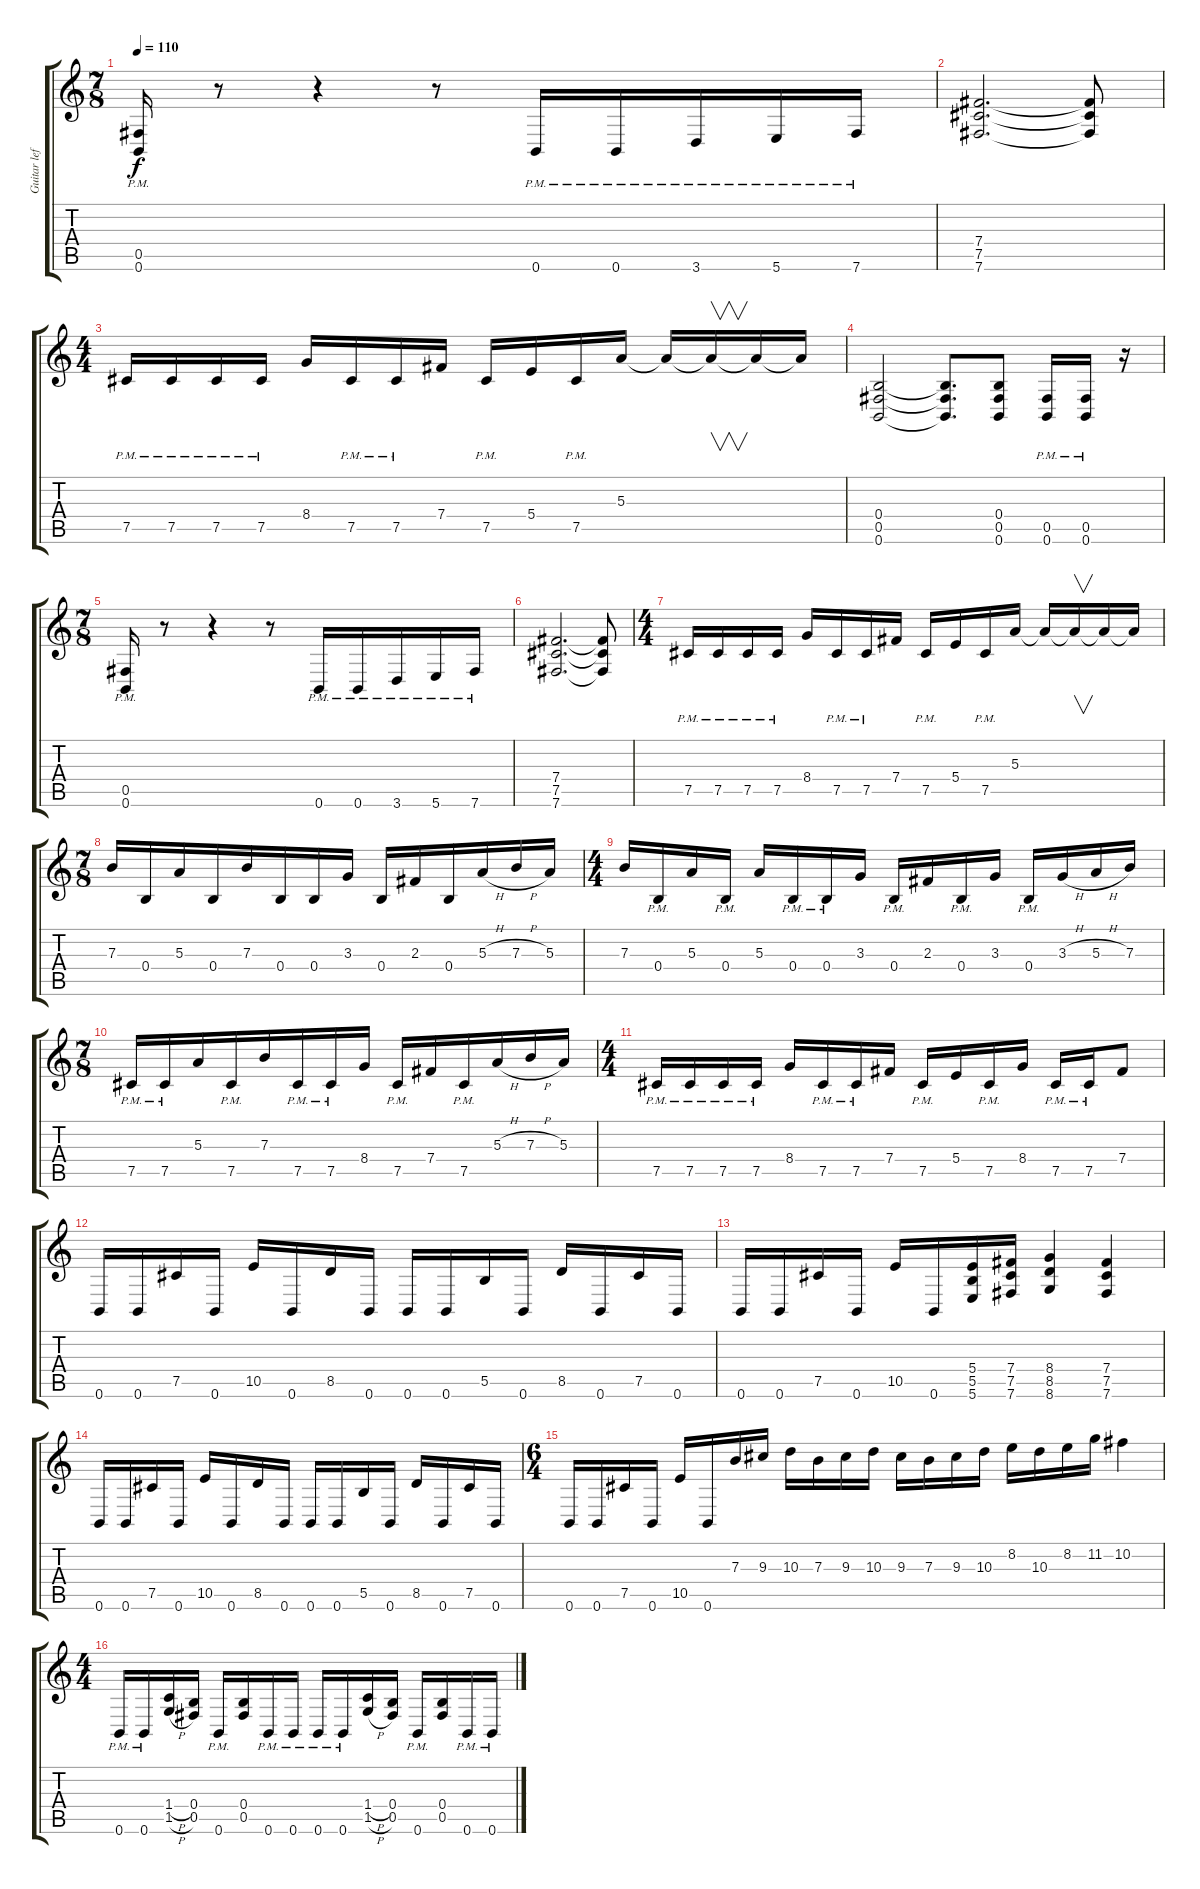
\track ("Guitar left" "Guitar lef") {instrument distortionguitar}
\staff {score tabs}
\tuning (Db4 Ab3 E3 B2 Gb2 B1) {hide}
\ts (7 8)
\tempo 110
\clef g2
\ks c
(0.5{pm} 0.6{pm}).16{dy f} r.8 r.4 r.8 0.6{pm}.16 0.6{pm}.16 3.6{pm}.16 5.6{pm}.16 7.6{pm}.16 |
(7.4 7.5 7.6).2{d} (7.4{t} 7.5{t} 7.6{t}).8 |
\ts (4 4)
7.5{pm}.16 7.5{pm}.16 7.5{pm}.16 7.5{pm}.16 8.4.16 7.5{pm}.16 7.5{pm}.16 7.4.16 7.5{pm}.16 5.4.16 7.5{pm}.16 5.3.16{instrument guitarharmonics} 5.3{t}.16 5.3{t}.16{v} 5.3{t}.16 5.3{t}.16 |
(0.4 0.5 0.6).2{instrument distortionguitar} (0.4{t} 0.5{t} 0.6{t}).8{d} (0.4 0.5 0.6).8 (0.5{pm} 0.6{pm}).16 (0.5{pm} 0.6{pm}).16 r.16 |
\ts (7 8)
(0.5{pm} 0.6{pm}).16 r.8 r.4 r.8 0.6{pm}.16 0.6{pm}.16 3.6{pm}.16 5.6{pm}.16 7.6{pm}.16 |
(7.4 7.5 7.6).2{d} (7.4{t} 7.5{t} 7.6{t}).8 |
\ts (4 4)
7.5{pm}.16 7.5{pm}.16 7.5{pm}.16 7.5{pm}.16 8.4.16 7.5{pm}.16 7.5{pm}.16 7.4.16 7.5{pm}.16 5.4.16 7.5{pm}.16 5.3.16{instrument guitarharmonics} 5.3{t}.16 5.3{t}.16{v} 5.3{t}.16 5.3{t}.16 |
\ts (7 8)
7.3.16{instrument distortionguitar} 0.4.16 5.3.16 0.4.16 7.3.16 0.4.16 0.4.16 3.3.16 0.4.16 2.3.16 0.4.16 5.3{h}.16 7.3{h}.16 5.3.16 |
\ts (4 4)
7.3.16 0.4{pm}.16 5.3.16 0.4{pm}.16 5.3.16 0.4{pm}.16 0.4{pm}.16 3.3.16 0.4{pm}.16 2.3.16 0.4{pm}.16 3.3.16 0.4{pm}.16 3.3{h}.16 5.3{h}.16 7.3.16 |
\ts (7 8)
7.5{pm}.16 7.5{pm}.16 5.3.16 7.5{pm}.16 7.3.16 7.5{pm}.16 7.5{pm}.16 8.4.16 7.5{pm}.16 7.4.16 7.5{pm}.16 5.3{h}.16 7.3{h}.16 5.3.16 |
\ts (4 4)
7.5{pm}.16 7.5{pm}.16 7.5{pm}.16 7.5{pm}.16 8.4.16 7.5{pm}.16 7.5{pm}.16 7.4.16 7.5{pm}.16 5.4.16 7.5{pm}.16 8.4.16 7.5{pm}.16 7.5{pm}.16 7.4.8 |
0.6.16 0.6.16 7.5.16 0.6.16 10.5.16 0.6.16 8.5.16 0.6.16 0.6.16 0.6.16 5.5.16 0.6.16 8.5.16 0.6.16 7.5.16 0.6.16 |
0.6.16 0.6.16 7.5.16 0.6.16 10.5.16 0.6.16 (5.4 5.5 5.6).16 (7.4 7.5 7.6).16 (8.4 8.5 8.6).4 (7.4 7.5 7.6).4 |
0.6.16 0.6.16 7.5.16 0.6.16 10.5.16 0.6.16 8.5.16 0.6.16 0.6.16 0.6.16 5.5.16 0.6.16 8.5.16 0.6.16 7.5.16 0.6.16 |
\ts (6 4)
0.6.16 0.6.16 7.5.16 0.6.16 10.5.16 0.6.16 7.3.16 9.3.16 10.3.16 7.3.16 9.3.16 10.3.16 9.3.16 7.3.16 9.3.16 10.3.16 8.2.16 10.3.16 8.2.16 11.2.16 10.2.4 |
\ts (4 4)
0.6{pm}.16 0.6{pm}.16 (1.4{h} 1.5{h}).16 (0.4 0.5).16 0.6{pm}.16 (0.4 0.5).16 0.6{pm}.16 0.6{pm}.16 0.6{pm}.16 0.6{pm}.16 (1.4{h} 1.5{h}).16 (0.4 0.5).16 0.6{pm}.16 (0.4 0.5).16 0.6{pm}.16 0.6{pm}.16
